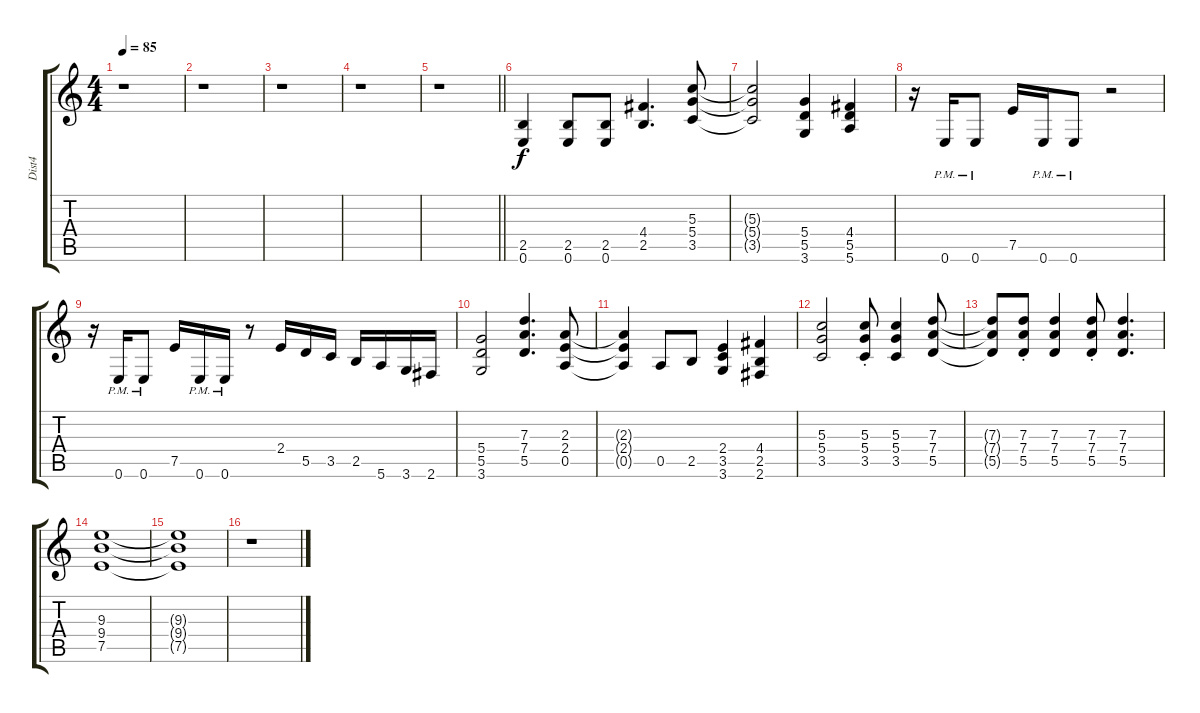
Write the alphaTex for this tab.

\track ("Dist4" "Dist4") {instrument distortionguitar}
\staff {score tabs}
\tuning (E4 B3 G3 D3 A2 E2) {hide}
\ts (4 4)
\tempo 85
\clef g2
\ks c
r.1{dy f} |
r.1 |
r.1 |
r.1 |
\barLineRight lightlight
r.1 |
\section ("" "")
(2.5 0.6).4 (2.5 0.6).8 (2.5 0.6).8 (4.4 2.5).4{d} (5.3 5.4 3.5).8 |
(5.3{t} 5.4{t} 3.5{t}).2 (5.4 5.5 3.6).4 (4.4 5.5 5.6).4 |
r.16 0.6{pm}.16 0.6{pm}.8 7.5.16 0.6{pm}.16 0.6{pm}.8 r.2 |
r.16 0.6{pm}.16 0.6{pm}.8 7.5.16 0.6{pm}.16 0.6{pm}.16 r.8 2.4.16 5.5.16 3.5.16 2.5.16 5.6.16 3.6.16 2.6.16 |
(5.4 5.5 3.6).2 (7.3 7.4 5.5).4{d} (2.3 2.4 0.5).8 |
(2.3{t} 2.4{t} 0.5{t}).4 0.5.8 2.5.8 (2.4 3.5 3.6).4 (4.4 2.5 2.6).4 |
(5.3 5.4 3.5).2 (5.3{st} 5.4{st} 3.5{st}).8 (5.3 5.4 3.5).4 (7.3 7.4 5.5).8 |
(7.3{t} 7.4{t} 5.5{t}).8 (7.3{st} 7.4{st} 5.5{st}).8 (7.3 7.4 5.5).4 (7.3{st} 7.4{st} 5.5{st}).8 (7.3 7.4 5.5).4{d} |
(9.3 9.4 7.5).1 |
(9.3{t} 9.4{t} 7.5{t}).1 |
r.1
